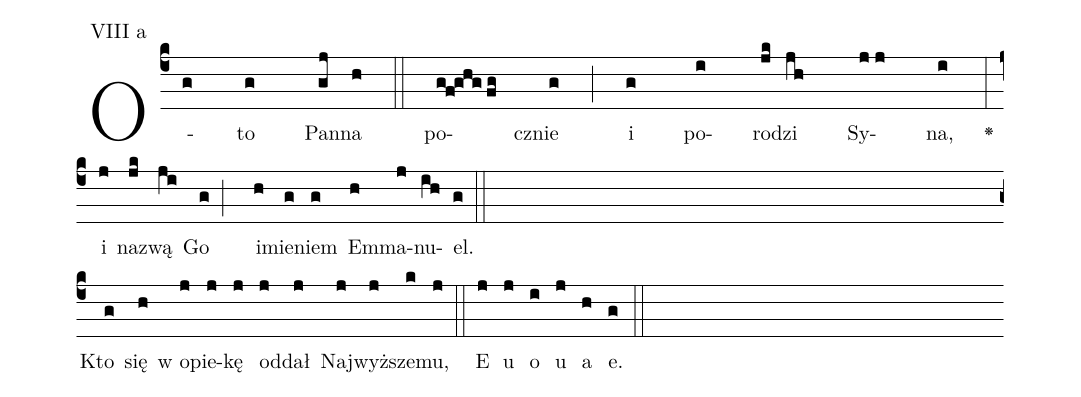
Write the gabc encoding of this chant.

annotation: VIII a;
%%
(c4)O(g)to(g) Pan(gj)na(h) (::) po(g!f!ghgfg)cznie(g) (;) i(g) po(i)ro(jk)dzi(jh) Sy(jj)na,(i) <v>\greheightstar</v>(:) (z)
i(j) na(jk)zwą(ji) Go(g;) i(h)mie(g)niem(g) Em(h)ma(j)nu(ih)el.(g) (::) (Z)

Kto(g) się(h) w o(j)pie(j)kę(j) od(j)dał(j) Naj(j)wyż(j)sze(k)mu,(j) (::)E(j) u(j) o(i) u(j) a(h) e.(g) (::)
